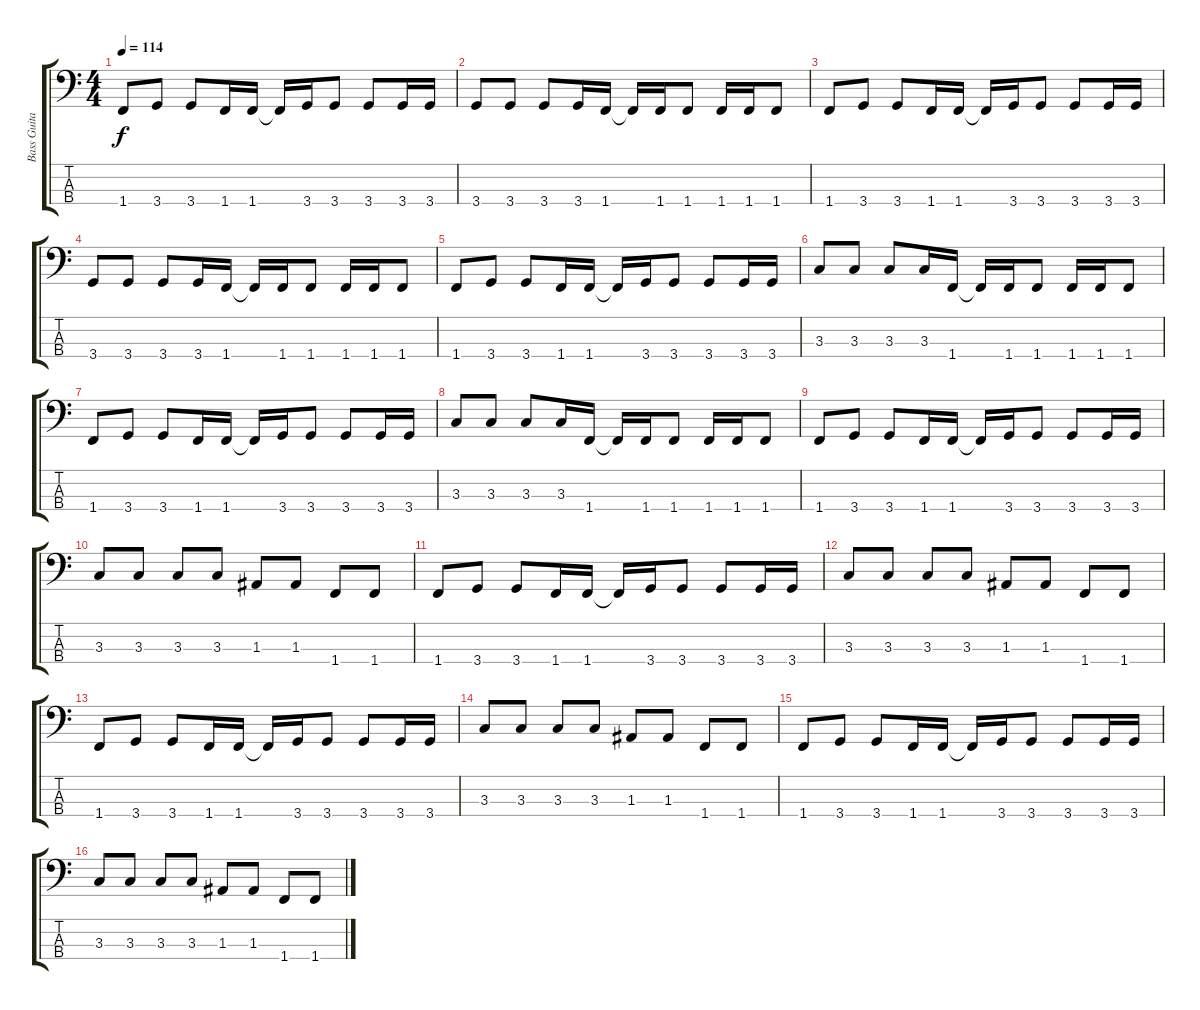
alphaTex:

\track ("Bass Guitar" "Bass Guita") {instrument electricbasspick}
\staff {score tabs}
\tuning (G2 D2 A1 E1) {hide}
\ts (4 4)
\tempo 114
\clef f4
\ks c
1.4.8{dy f} 3.4.8 3.4.8 1.4.16 1.4.16 1.4{t}.16 3.4.16 3.4.8 3.4.8 3.4.16 3.4.16 |
3.4.8 3.4.8 3.4.8 3.4.16 1.4.16 1.4{t}.16 1.4.16 1.4.8 1.4.16 1.4.16 1.4.8 |
1.4.8 3.4.8 3.4.8 1.4.16 1.4.16 1.4{t}.16 3.4.16 3.4.8 3.4.8 3.4.16 3.4.16 |
3.4.8 3.4.8 3.4.8 3.4.16 1.4.16 1.4{t}.16 1.4.16 1.4.8 1.4.16 1.4.16 1.4.8 |
1.4.8 3.4.8 3.4.8 1.4.16 1.4.16 1.4{t}.16 3.4.16 3.4.8 3.4.8 3.4.16 3.4.16 |
3.3.8 3.3.8 3.3.8 3.3.16 1.4.16 1.4{t}.16 1.4.16 1.4.8 1.4.16 1.4.16 1.4.8 |
1.4.8 3.4.8 3.4.8 1.4.16 1.4.16 1.4{t}.16 3.4.16 3.4.8 3.4.8 3.4.16 3.4.16 |
3.3.8 3.3.8 3.3.8 3.3.16 1.4.16 1.4{t}.16 1.4.16 1.4.8 1.4.16 1.4.16 1.4.8 |
1.4.8 3.4.8 3.4.8 1.4.16 1.4.16 1.4{t}.16 3.4.16 3.4.8 3.4.8 3.4.16 3.4.16 |
3.3.8 3.3.8 3.3.8 3.3.8 1.3.8 1.3.8 1.4.8 1.4.8 |
1.4.8 3.4.8 3.4.8 1.4.16 1.4.16 1.4{t}.16 3.4.16 3.4.8 3.4.8 3.4.16 3.4.16 |
3.3.8 3.3.8 3.3.8 3.3.8 1.3.8 1.3.8 1.4.8 1.4.8 |
1.4.8 3.4.8 3.4.8 1.4.16 1.4.16 1.4{t}.16 3.4.16 3.4.8 3.4.8 3.4.16 3.4.16 |
3.3.8 3.3.8 3.3.8 3.3.8 1.3.8 1.3.8 1.4.8 1.4.8 |
1.4.8 3.4.8 3.4.8 1.4.16 1.4.16 1.4{t}.16 3.4.16 3.4.8 3.4.8 3.4.16 3.4.16 |
3.3.8 3.3.8 3.3.8 3.3.8 1.3.8 1.3.8 1.4.8 1.4.8
